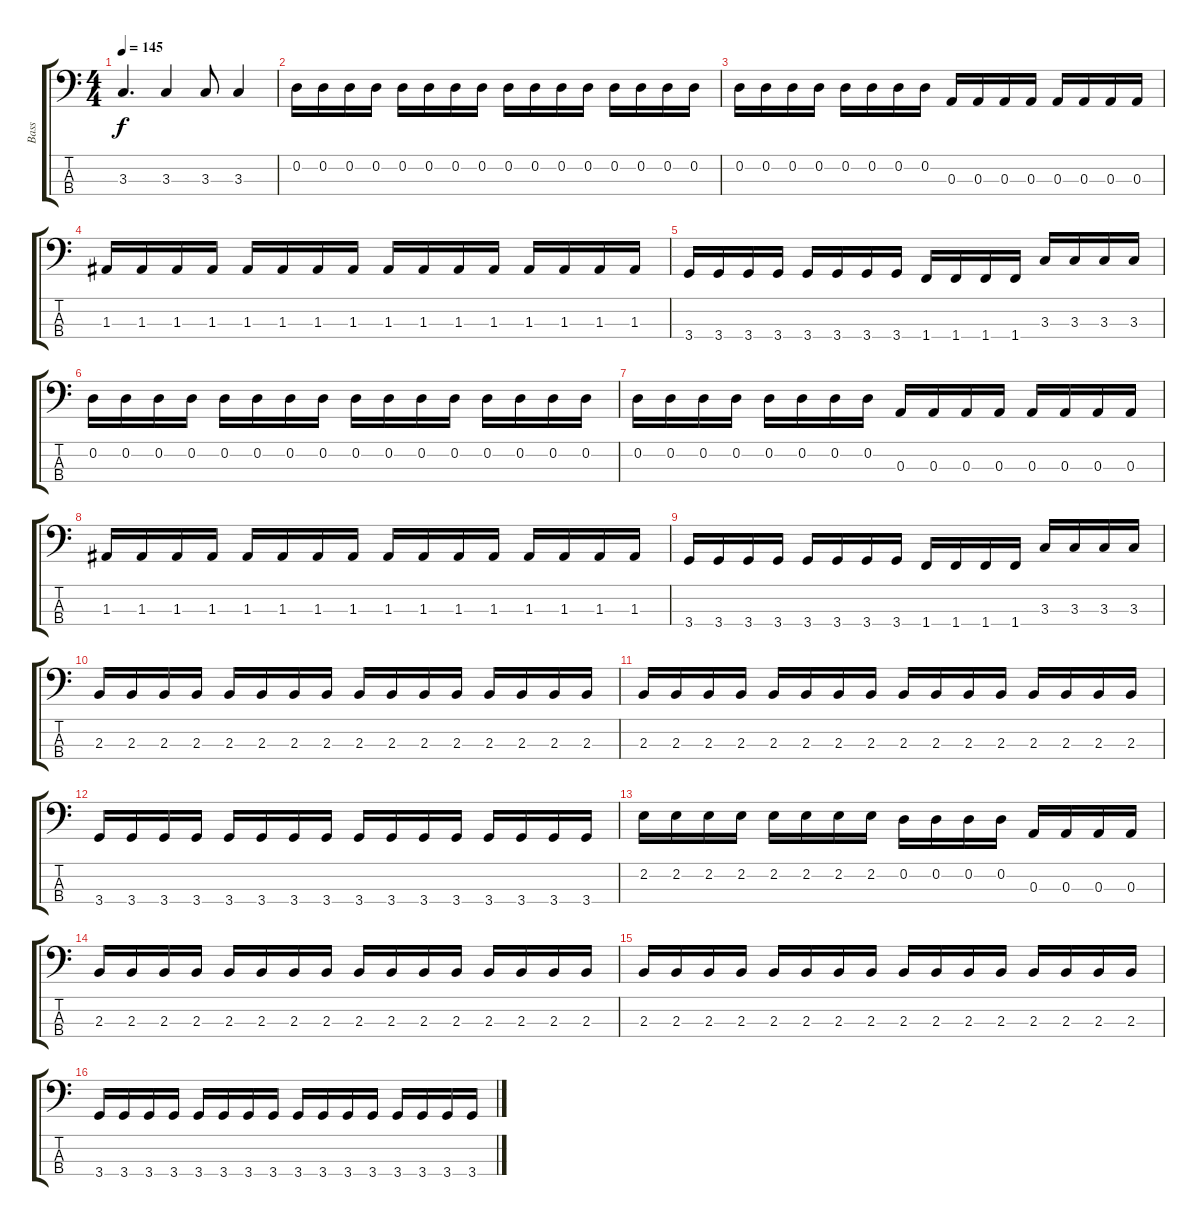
\track ("Bass" "Bass") {instrument electricbasspick}
\staff {score tabs}
\tuning (G2 D2 A1 E1) {hide}
\ts (4 4)
\tempo 145
\clef f4
\ks c
3.3.4{d dy f} 3.3.4 3.3.8 3.3.4 |
0.2.16 0.2.16 0.2.16 0.2.16 0.2.16 0.2.16 0.2.16 0.2.16 0.2.16 0.2.16 0.2.16 0.2.16 0.2.16 0.2.16 0.2.16 0.2.16 |
0.2.16 0.2.16 0.2.16 0.2.16 0.2.16 0.2.16 0.2.16 0.2.16 0.3.16 0.3.16 0.3.16 0.3.16 0.3.16 0.3.16 0.3.16 0.3.16 |
1.3.16 1.3.16 1.3.16 1.3.16 1.3.16 1.3.16 1.3.16 1.3.16 1.3.16 1.3.16 1.3.16 1.3.16 1.3.16 1.3.16 1.3.16 1.3.16 |
3.4.16 3.4.16 3.4.16 3.4.16 3.4.16 3.4.16 3.4.16 3.4.16 1.4.16 1.4.16 1.4.16 1.4.16 3.3.16 3.3.16 3.3.16 3.3.16 |
0.2.16 0.2.16 0.2.16 0.2.16 0.2.16 0.2.16 0.2.16 0.2.16 0.2.16 0.2.16 0.2.16 0.2.16 0.2.16 0.2.16 0.2.16 0.2.16 |
0.2.16 0.2.16 0.2.16 0.2.16 0.2.16 0.2.16 0.2.16 0.2.16 0.3.16 0.3.16 0.3.16 0.3.16 0.3.16 0.3.16 0.3.16 0.3.16 |
1.3.16 1.3.16 1.3.16 1.3.16 1.3.16 1.3.16 1.3.16 1.3.16 1.3.16 1.3.16 1.3.16 1.3.16 1.3.16 1.3.16 1.3.16 1.3.16 |
3.4.16 3.4.16 3.4.16 3.4.16 3.4.16 3.4.16 3.4.16 3.4.16 1.4.16 1.4.16 1.4.16 1.4.16 3.3.16 3.3.16 3.3.16 3.3.16 |
2.3.16 2.3.16 2.3.16 2.3.16 2.3.16 2.3.16 2.3.16 2.3.16 2.3.16 2.3.16 2.3.16 2.3.16 2.3.16 2.3.16 2.3.16 2.3.16 |
2.3.16 2.3.16 2.3.16 2.3.16 2.3.16 2.3.16 2.3.16 2.3.16 2.3.16 2.3.16 2.3.16 2.3.16 2.3.16 2.3.16 2.3.16 2.3.16 |
3.4.16 3.4.16 3.4.16 3.4.16 3.4.16 3.4.16 3.4.16 3.4.16 3.4.16 3.4.16 3.4.16 3.4.16 3.4.16 3.4.16 3.4.16 3.4.16 |
2.2.16 2.2.16 2.2.16 2.2.16 2.2.16 2.2.16 2.2.16 2.2.16 0.2.16 0.2.16 0.2.16 0.2.16 0.3.16 0.3.16 0.3.16 0.3.16 |
2.3.16 2.3.16 2.3.16 2.3.16 2.3.16 2.3.16 2.3.16 2.3.16 2.3.16 2.3.16 2.3.16 2.3.16 2.3.16 2.3.16 2.3.16 2.3.16 |
2.3.16 2.3.16 2.3.16 2.3.16 2.3.16 2.3.16 2.3.16 2.3.16 2.3.16 2.3.16 2.3.16 2.3.16 2.3.16 2.3.16 2.3.16 2.3.16 |
3.4.16 3.4.16 3.4.16 3.4.16 3.4.16 3.4.16 3.4.16 3.4.16 3.4.16 3.4.16 3.4.16 3.4.16 3.4.16 3.4.16 3.4.16 3.4.16
